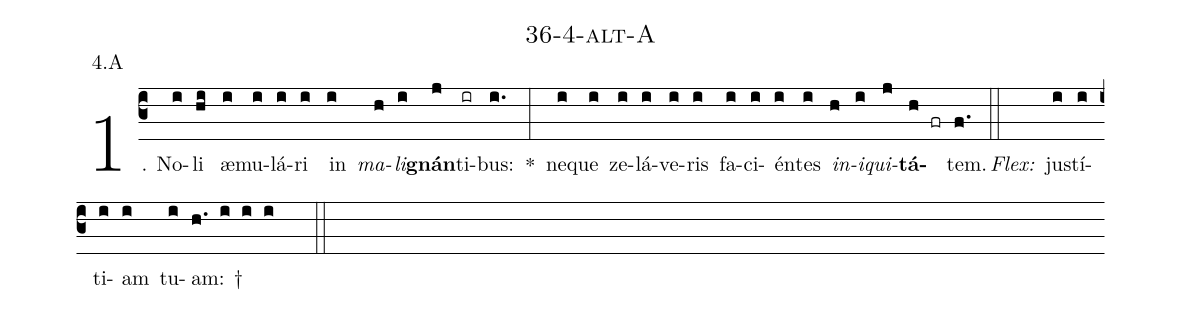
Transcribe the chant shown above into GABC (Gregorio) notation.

name: 36-4-alt-A;
annotation: 4.A;
%%
(c3)1. No(i)li(hi) æ(i)mu(i)lá(i)ri(i) in(i) <i>ma</i>(h)<i>li</i>(i)<b>gnán</b>(j)ti(ir)bus:(i.) *(:) ne(i)que(i) ze(i)lá(i)ve(i)ris(i) fa(i)ci(i)én(i)tes(i) <i>in</i>(h)<i>i</i>(i)<i>qui</i>(j)<b>tá</b>(h fr)tem.(f.) (::)
<i>Flex:</i>()  jus(i)tí(i)ti(i)am(i) tu(i)am: †(h. i i i  ::)
